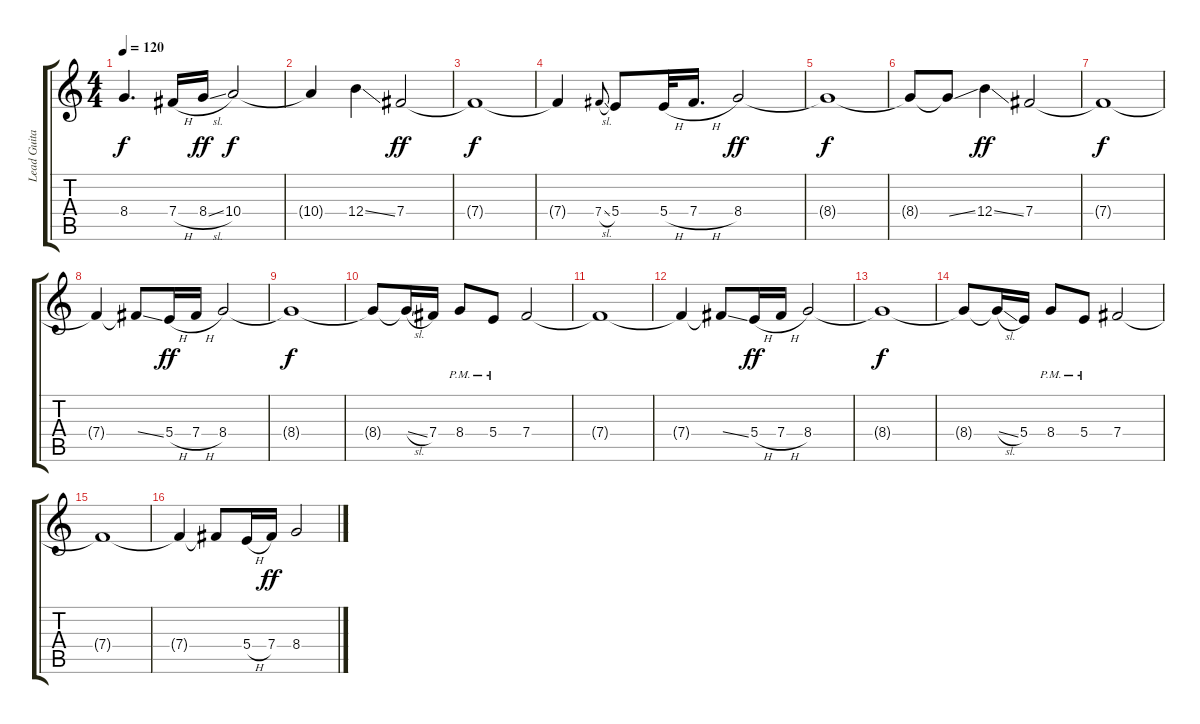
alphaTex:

\track ("Lead Guitar Delay Repeats (Ignore Me)" "Lead Guita") {instrument overdrivenguitar}
\staff {score tabs}
\tuning (Db4 Ab3 E3 B2 Gb2 Db2) {hide}
\ts (4 4)
\tempo 120
\clef g2
\ks c
8.4{t}.4{d dy f} 7.4{h}.16 8.4{sl}.16{dy ff} 10.4.2{dy f} |
10.4{t}.4 12.4{ss}.4 7.4.2{dy ff} |
7.4{t}.1{dy f} |
7.4{t}.4 7.4{sl}.8{gr onbeat} 5.4.8 5.4{h}.32 7.4{h}.16{d} 8.4.2{dy ff} |
8.4{t}.1{dy f} |
8.4{t}.8 8.4{ss t}.8 12.4{ss}.4{dy ff} 7.4.2 |
7.4{t}.1{dy f} |
7.4{t}.4 7.4{ss t}.8 5.4{h}.16{dy ff} 7.4{h}.16 8.4.2 |
8.4{t}.1{dy f} |
8.4{t}.8 8.4{sl t}.16 7.4.16 8.4{pm}.8 5.4{pm}.8 7.4.2 |
7.4{t}.1 |
7.4{t}.4 7.4{ss t}.8 5.4{h}.16{dy ff} 7.4{h}.16 8.4.2 |
8.4{t}.1{dy f} |
8.4{t}.8 8.4{sl t}.16 5.4.16 8.4{pm}.8 5.4{pm}.8 7.4.2 |
7.4{t}.1 |
7.4{t}.4 7.4{t}.8 5.4{h}.16 7.4.16{dy ff} 8.4.2
